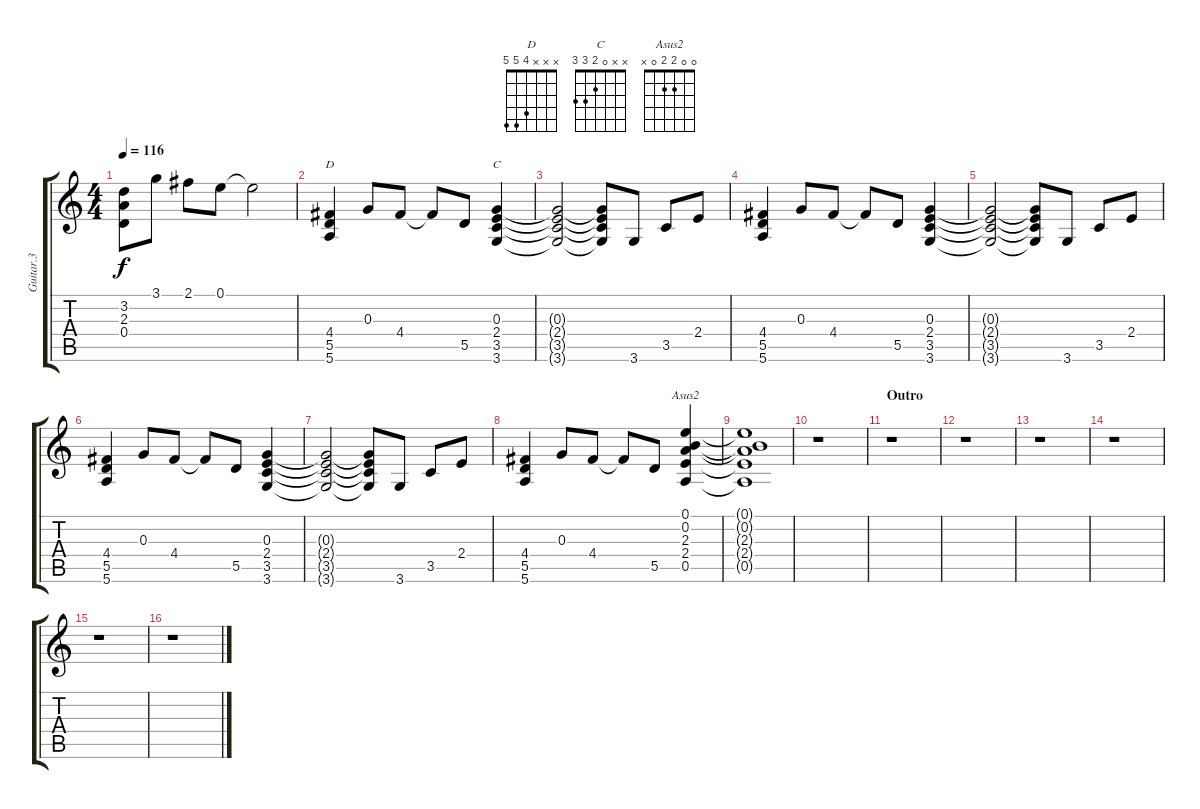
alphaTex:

\track ("Guitar.3" "Guitar.3") {instrument acousticguitarsteel}
\staff {score tabs}
\tuning (E4 B3 G3 D3 A2 E2) {hide}
\chord ("D" x x x 4 5 5)
\chord ("C" x x 0 2 3 3)
\chord ("Asus2" 0 0 2 2 0 x)
\ts (4 4)
\tempo 116
\clef g2
\ks c
(3.2 2.3 0.4).8{dy f} 3.1.8 2.1.8 0.1.8 0.1{t}.2 |
(4.4 5.5 5.6).4{ch "D"} 0.3.8 4.4.8 4.4{t}.8 5.5.8 (0.3 2.4 3.5 3.6).4{ch "C"} |
(0.3{t} 2.4{t} 3.5{t} 3.6{t}).2 (0.3{t} 2.4{t} 3.5{t} 3.6{t}).8 3.6.8 3.5.8 2.4.8 |
(4.4 5.5 5.6).4 0.3.8 4.4.8 4.4{t}.8 5.5.8 (0.3 2.4 3.5 3.6).4 |
(0.3{t} 2.4{t} 3.5{t} 3.6{t}).2 (0.3{t} 2.4{t} 3.5{t} 3.6{t}).8 3.6.8 3.5.8 2.4.8 |
(4.4 5.5 5.6).4 0.3.8 4.4.8 4.4{t}.8 5.5.8 (0.3 2.4 3.5 3.6).4 |
(0.3{t} 2.4{t} 3.5{t} 3.6{t}).2 (0.3{t} 2.4{t} 3.5{t} 3.6{t}).8 3.6.8 3.5.8 2.4.8 |
(4.4 5.5 5.6).4 0.3.8 4.4.8 4.4{t}.8 5.5.8 (0.1 0.2 2.3 2.4 0.5).4{ch "Asus2"} |
(0.1{t} 0.2{t} 2.3{t} 2.4{t} 0.5{t}).1 |
r.1 |
\section ("" "Outro")
r.1 |
r.1 |
r.1 |
r.1 |
r.1 |
r.1
